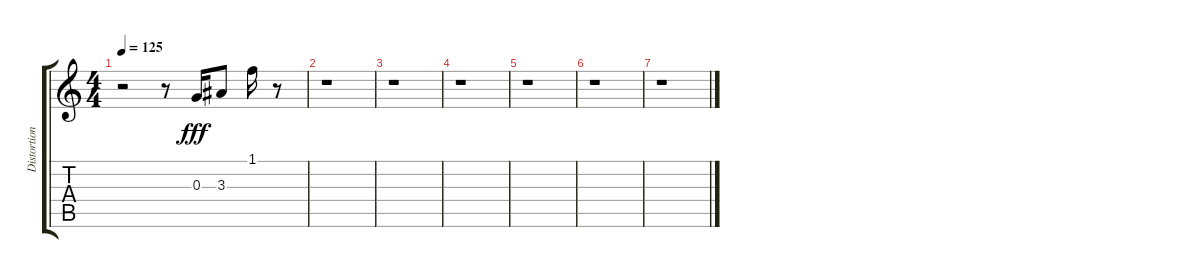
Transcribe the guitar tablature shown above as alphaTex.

\track ("Distortion Guitar" "Distortion") {instrument distortionguitar}
\staff {score tabs}
\tuning (E4 B3 G3 D3 A2 E2) {hide}
\ts (4 4)
\tempo 125
\clef g2
\ks c
r.2{dy fff} r.8 0.3.16 3.3.8 1.1.16 r.8 |
r.1 |
r.1 |
r.1 |
r.1 |
r.1 |
r.1
